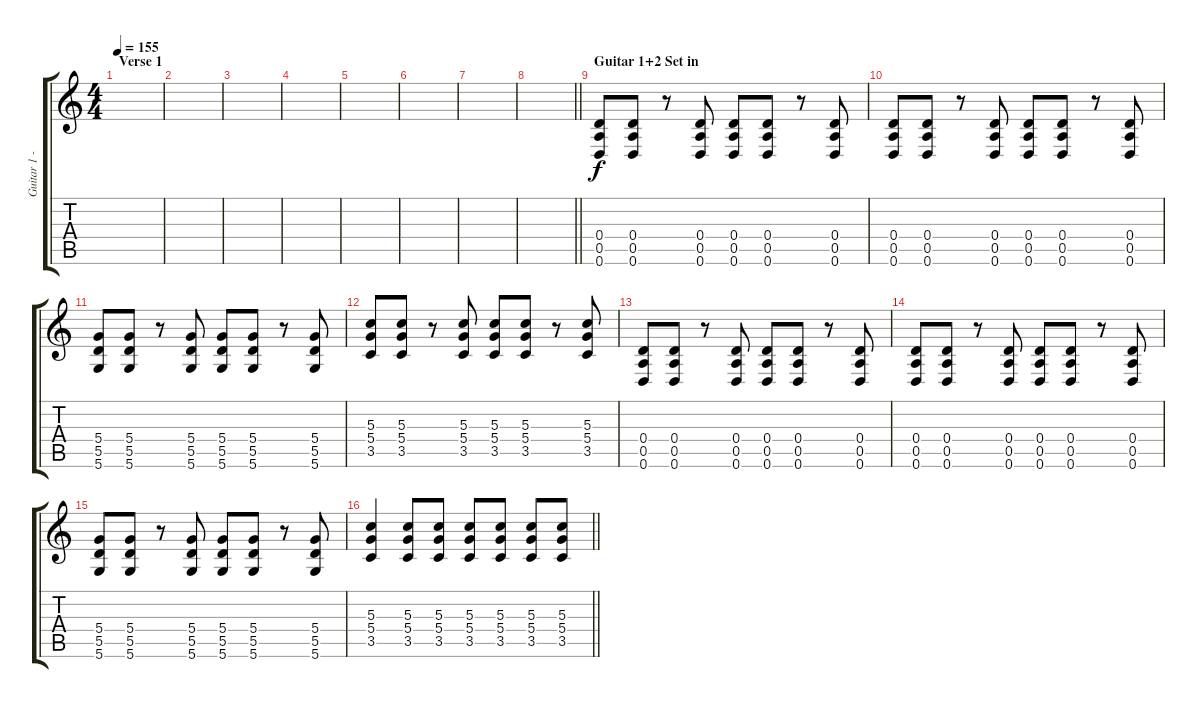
\track ("Guitar 1 - Chad Kroeger" "Guitar 1 -") {instrument distortionguitar}
\staff {score tabs}
\tuning (E4 B3 G3 D3 A2 D2) {hide}
\ts (4 4)
\section ("" "Verse 1")
\tempo 155
\clef g2
\ks c
|
|
|
|
|
|
|
\barLineRight lightlight
|
\section ("" "Guitar 1+2 Set in")
(0.4 0.5 0.6).8 (0.4 0.5 0.6).8 r.8 (0.4 0.5 0.6).8 (0.4 0.5 0.6).8 (0.4 0.5 0.6).8 r.8 (0.4 0.5 0.6).8 |
(0.4 0.5 0.6).8 (0.4 0.5 0.6).8 r.8 (0.4 0.5 0.6).8 (0.4 0.5 0.6).8 (0.4 0.5 0.6).8 r.8 (0.4 0.5 0.6).8 |
(5.4 5.5 5.6).8 (5.4 5.5 5.6).8 r.8 (5.4 5.5 5.6).8 (5.4 5.5 5.6).8 (5.4 5.5 5.6).8 r.8 (5.4 5.5 5.6).8 |
(5.3 5.4 3.5).8 (5.3 5.4 3.5).8 r.8 (5.3 5.4 3.5).8 (5.3 5.4 3.5).8 (5.3 5.4 3.5).8 r.8 (5.3 5.4 3.5).8 |
(0.4 0.5 0.6).8 (0.4 0.5 0.6).8 r.8 (0.4 0.5 0.6).8 (0.4 0.5 0.6).8 (0.4 0.5 0.6).8 r.8 (0.4 0.5 0.6).8 |
(0.4 0.5 0.6).8 (0.4 0.5 0.6).8 r.8 (0.4 0.5 0.6).8 (0.4 0.5 0.6).8 (0.4 0.5 0.6).8 r.8 (0.4 0.5 0.6).8 |
(5.4 5.5 5.6).8 (5.4 5.5 5.6).8 r.8 (5.4 5.5 5.6).8 (5.4 5.5 5.6).8 (5.4 5.5 5.6).8 r.8 (5.4 5.5 5.6).8 |
\barLineRight lightlight
(5.3 5.4 3.5).4 (5.3 5.4 3.5).8 (5.3 5.4 3.5).8 (5.3 5.4 3.5).8 (5.3 5.4 3.5).8 (5.3 5.4 3.5).8 (5.3 5.4 3.5).8
